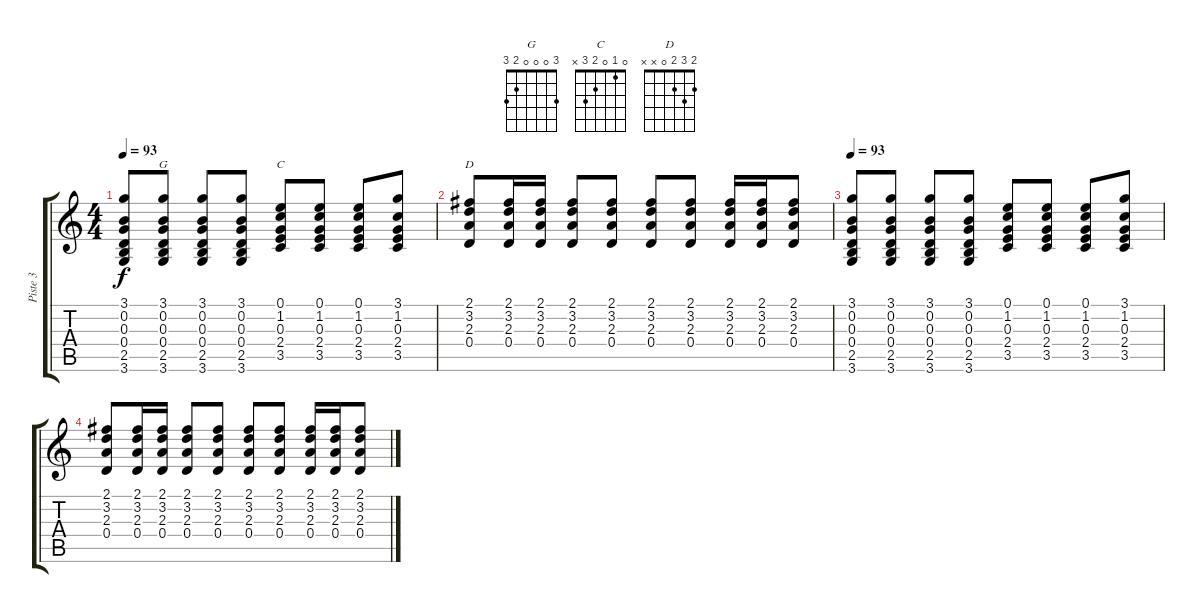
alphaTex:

\track ("Piste 3" "Piste 3") {instrument acousticguitarsteel}
\staff {score tabs}
\tuning (E4 B3 G3 D3 A2 E2) {hide}
\chord ("G" 3 0 0 0 2 3)
\chord ("C" 0 1 0 2 3 x)
\chord ("D" 2 3 2 0 x x)
\ts (4 4)
\tempo 93
\clef g2
\ks c
(3.1 0.2 0.3 0.4 2.5 3.6).8{dy f volume 4} (3.1 0.2 0.3 0.4 2.5 3.6).8{ch "G"} (3.1 0.2 0.3 0.4 2.5 3.6).8 (3.1 0.2 0.3 0.4 2.5 3.6).8 (0.1 1.2 0.3 2.4 3.5).8{ch "C"} (0.1 1.2 0.3 2.4 3.5).8 (0.1 1.2 0.3 2.4 3.5).8 (3.1 1.2 0.3 2.4 3.5).8 |
(2.1 3.2 2.3 0.4).8{ch "D"} (2.1 3.2 2.3 0.4).16 (2.1 3.2 2.3 0.4).16 (2.1 3.2 2.3 0.4).8 (2.1 3.2 2.3 0.4).8 (2.1 3.2 2.3 0.4).8 (2.1 3.2 2.3 0.4).8 (2.1 3.2 2.3 0.4).16 (2.1 3.2 2.3 0.4).16 (2.1 3.2 2.3 0.4).8 |
\tempo 93
(3.1 0.2 0.3 0.4 2.5 3.6).8{volume 0} (3.1 0.2 0.3 0.4 2.5 3.6).8 (3.1 0.2 0.3 0.4 2.5 3.6).8 (3.1 0.2 0.3 0.4 2.5 3.6).8 (0.1 1.2 0.3 2.4 3.5).8 (0.1 1.2 0.3 2.4 3.5).8 (0.1 1.2 0.3 2.4 3.5).8 (3.1 1.2 0.3 2.4 3.5).8 |
(2.1 3.2 2.3 0.4).8 (2.1 3.2 2.3 0.4).16 (2.1 3.2 2.3 0.4).16 (2.1 3.2 2.3 0.4).8 (2.1 3.2 2.3 0.4).8 (2.1 3.2 2.3 0.4).8 (2.1 3.2 2.3 0.4).8 (2.1 3.2 2.3 0.4).16 (2.1 3.2 2.3 0.4).16 (2.1 3.2 2.3 0.4).8
